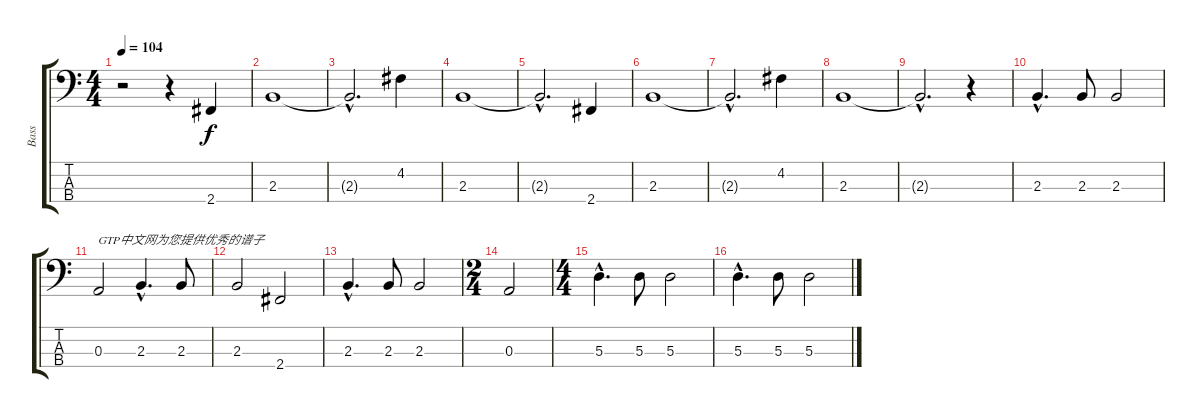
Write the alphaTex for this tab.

\track ("Bass " "Bass ") {instrument electricbasspick}
\staff {score tabs}
\tuning (G2 D2 A1 E1) {hide}
\ts (4 4)
\tempo 104
\clef f4
\ks c
r.2{dy f instrument electricbasspick} r.4 2.4.4 |
2.3.1 |
2.3{hac t}.2{d} 4.2.4 |
2.3.1 |
2.3{hac t}.2{d} 2.4.4 |
2.3.1 |
2.3{hac t}.2{d} 4.2.4 |
2.3.1 |
2.3{hac t}.2{d} r.4 |
2.3{hac}.4{d} 2.3.8 2.3.2 |
0.3.2{txt "GTP中文网为您提供优秀的谱子"} 2.3{hac}.4{d} 2.3.8 |
2.3.2 2.4.2 |
2.3{hac}.4{d} 2.3.8 2.3.2 |
\ts (2 4)
0.3.2 |
\ts (4 4)
5.3{hac}.4{d} 5.3.8 5.3.2 |
5.3{hac}.4{d} 5.3.8 5.3.2
